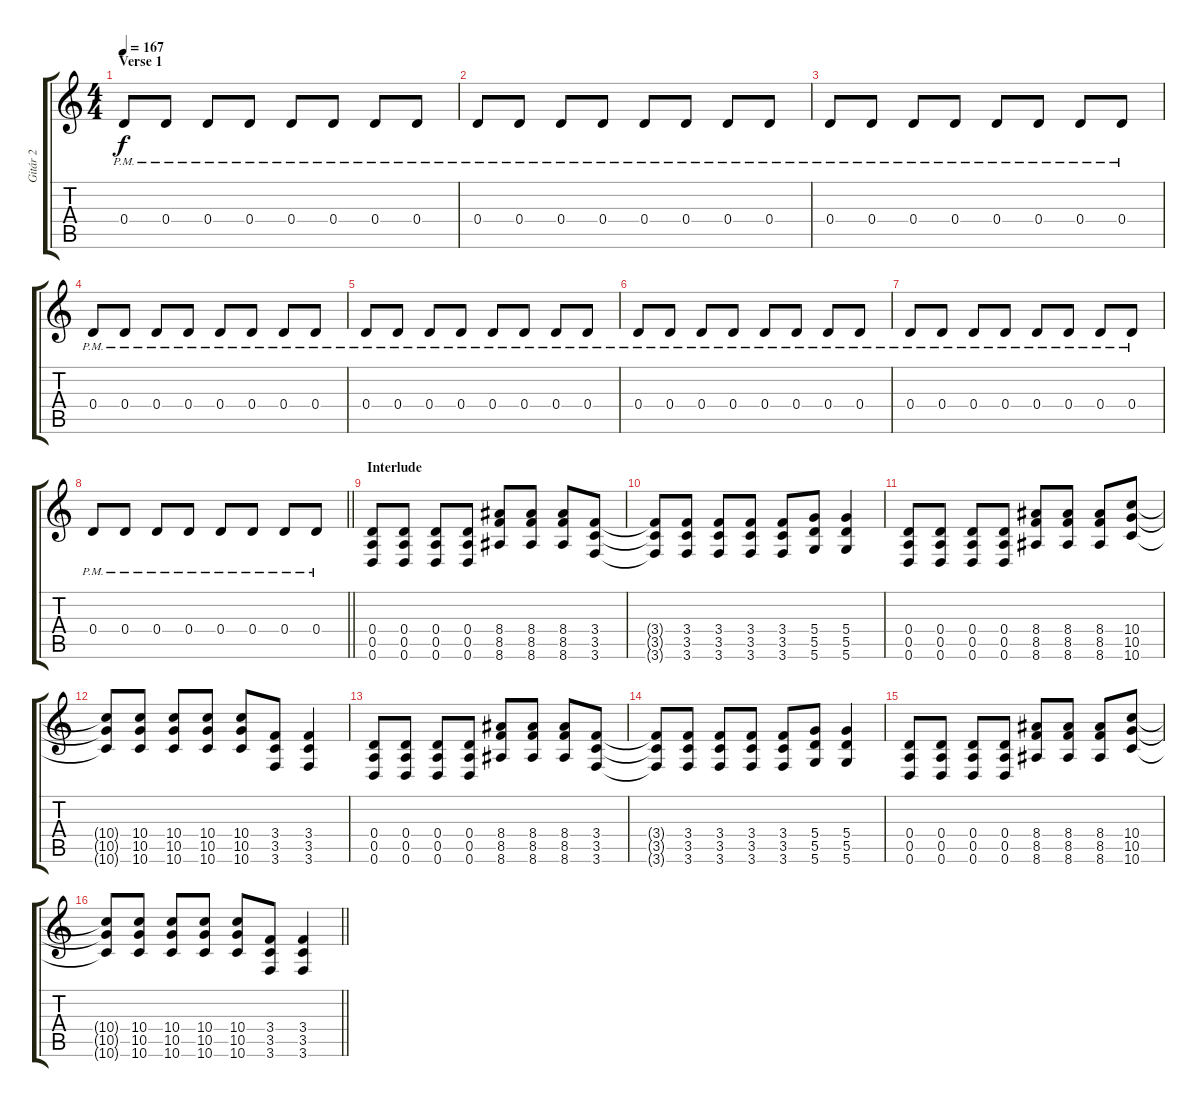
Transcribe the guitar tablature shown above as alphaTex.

\track ("Gitár 2" "Gitár 2") {instrument distortionguitar}
\staff {score tabs}
\tuning (E4 B3 G3 D3 A2 D2) {hide}
\ts (4 4)
\section ("" "Verse 1")
\tempo 167
\clef g2
\ks c
0.4{pm}.8{dy f} 0.4{pm}.8 0.4{pm}.8 0.4{pm}.8 0.4{pm}.8 0.4{pm}.8 0.4{pm}.8 0.4{pm}.8 |
0.4{pm}.8 0.4{pm}.8 0.4{pm}.8 0.4{pm}.8 0.4{pm}.8 0.4{pm}.8 0.4{pm}.8 0.4{pm}.8 |
0.4{pm}.8 0.4{pm}.8 0.4{pm}.8 0.4{pm}.8 0.4{pm}.8 0.4{pm}.8 0.4{pm}.8 0.4{pm}.8 |
0.4{pm}.8 0.4{pm}.8 0.4{pm}.8 0.4{pm}.8 0.4{pm}.8 0.4{pm}.8 0.4{pm}.8 0.4{pm}.8 |
0.4{pm}.8 0.4{pm}.8 0.4{pm}.8 0.4{pm}.8 0.4{pm}.8 0.4{pm}.8 0.4{pm}.8 0.4{pm}.8 |
0.4{pm}.8 0.4{pm}.8 0.4{pm}.8 0.4{pm}.8 0.4{pm}.8 0.4{pm}.8 0.4{pm}.8 0.4{pm}.8 |
0.4{pm}.8 0.4{pm}.8 0.4{pm}.8 0.4{pm}.8 0.4{pm}.8 0.4{pm}.8 0.4{pm}.8 0.4{pm}.8 |
\barLineRight lightlight
0.4{pm}.8 0.4{pm}.8 0.4{pm}.8 0.4{pm}.8 0.4{pm}.8 0.4{pm}.8 0.4{pm}.8 0.4{pm}.8 |
\section ("" "Interlude")
(0.4 0.5 0.6).8 (0.4 0.5 0.6).8 (0.4 0.5 0.6).8 (0.4 0.5 0.6).8 (8.4 8.5 8.6).8 (8.4 8.5 8.6).8 (8.4 8.5 8.6).8 (3.4 3.5 3.6).8 |
(3.4{t} 3.5{t} 3.6{t}).8 (3.4 3.5 3.6).8 (3.4 3.5 3.6).8 (3.4 3.5 3.6).8 (3.4 3.5 3.6).8 (5.4 5.5 5.6).8 (5.4 5.5 5.6).4 |
(0.4 0.5 0.6).8 (0.4 0.5 0.6).8 (0.4 0.5 0.6).8 (0.4 0.5 0.6).8 (8.4 8.5 8.6).8 (8.4 8.5 8.6).8 (8.4 8.5 8.6).8 (10.4 10.5 10.6).8 |
(10.4{t} 10.5{t} 10.6{t}).8 (10.4 10.5 10.6).8 (10.4 10.5 10.6).8 (10.4 10.5 10.6).8 (10.4 10.5 10.6).8 (3.4 3.5 3.6).8 (3.4 3.5 3.6).4 |
(0.4 0.5 0.6).8 (0.4 0.5 0.6).8 (0.4 0.5 0.6).8 (0.4 0.5 0.6).8 (8.4 8.5 8.6).8 (8.4 8.5 8.6).8 (8.4 8.5 8.6).8 (3.4 3.5 3.6).8 |
(3.4{t} 3.5{t} 3.6{t}).8 (3.4 3.5 3.6).8 (3.4 3.5 3.6).8 (3.4 3.5 3.6).8 (3.4 3.5 3.6).8 (5.4 5.5 5.6).8 (5.4 5.5 5.6).4 |
(0.4 0.5 0.6).8 (0.4 0.5 0.6).8 (0.4 0.5 0.6).8 (0.4 0.5 0.6).8 (8.4 8.5 8.6).8 (8.4 8.5 8.6).8 (8.4 8.5 8.6).8 (10.4 10.5 10.6).8 |
\barLineRight lightlight
(10.4{t} 10.5{t} 10.6{t}).8 (10.4 10.5 10.6).8 (10.4 10.5 10.6).8 (10.4 10.5 10.6).8 (10.4 10.5 10.6).8 (3.4 3.5 3.6).8 (3.4 3.5 3.6).4
